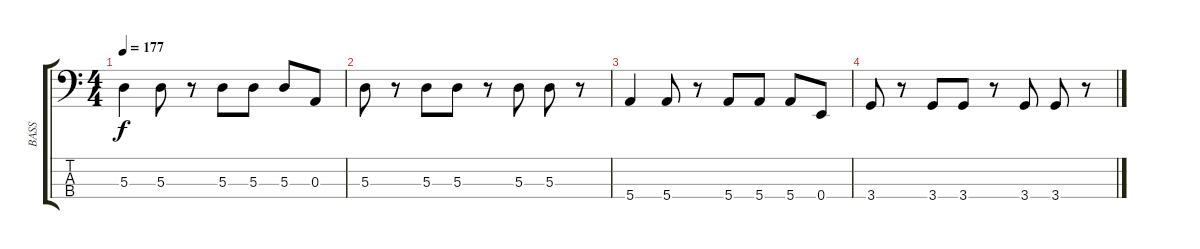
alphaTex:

\track ("BASS" "BASS") {instrument electricbasspick}
\staff {score tabs}
\tuning (G2 D2 A1 E1) {hide}
\ts (4 4)
\tempo 177
\clef f4
\ks c
5.3.4{dy f} 5.3.8 r.8 5.3.8 5.3.8 5.3.8 0.3.8 |
5.3.8 r.8 5.3.8 5.3.8 r.8 5.3.8 5.3.8 r.8 |
5.4.4 5.4.8 r.8 5.4.8 5.4.8 5.4.8 0.4.8 |
3.4.8 r.8 3.4.8 3.4.8 r.8 3.4.8 3.4.8 r.8
